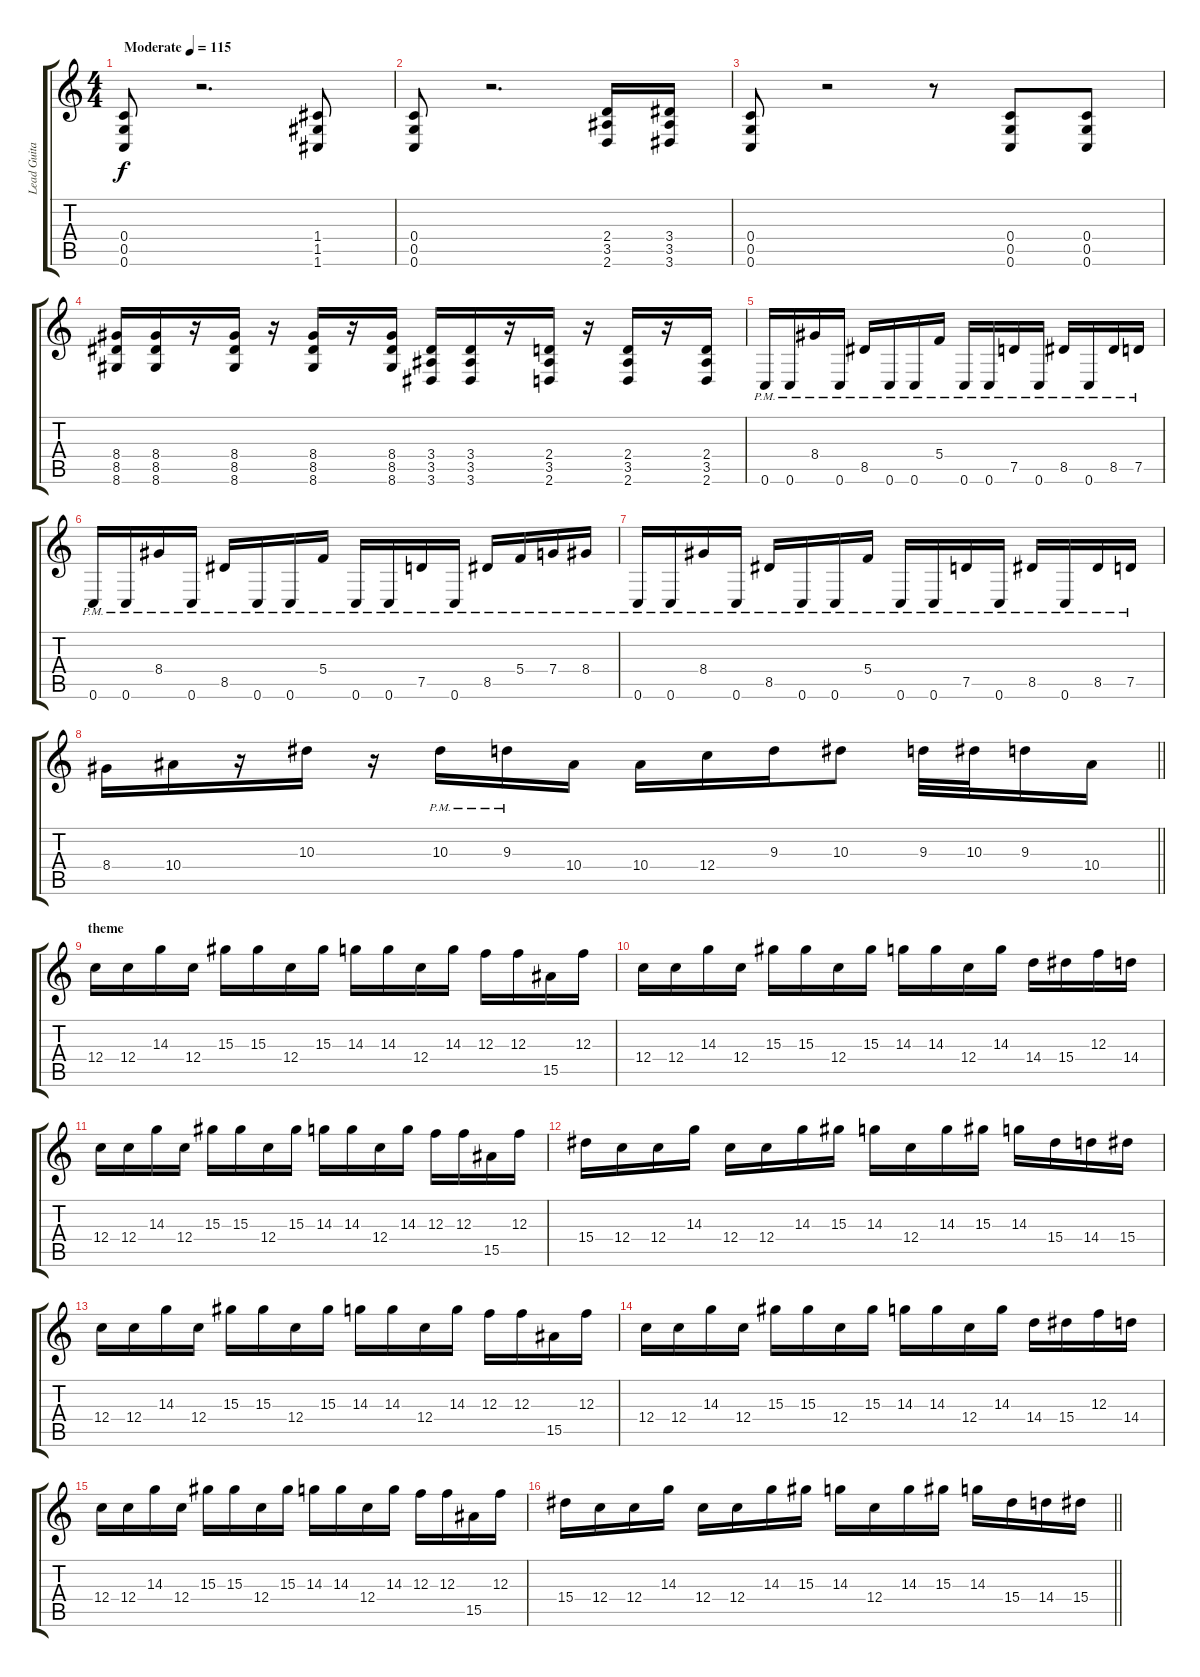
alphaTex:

\track ("Lead Guitar" "Lead Guita") {instrument distortionguitar}
\staff {score tabs}
\tuning (D4 A3 F3 C3 G2 C2) {hide}
\ts (4 4)
\tempo (115 "Moderate")
\clef g2
\ks c
(0.4 0.5 0.6).8{dy f instrument distortionguitar} r.2{d} (1.4 1.5 1.6).8 |
(0.4 0.5 0.6).8 r.2{d} (2.4 3.5 2.6).16 (3.4 3.5 3.6).16 |
(0.4 0.5 0.6).8 r.2 r.8 (0.4 0.5 0.6).8 (0.4 0.5 0.6).8 |
(8.4 8.5 8.6).16 (8.4 8.5 8.6).16 r.16 (8.4 8.5 8.6).16 r.16 (8.4 8.5 8.6).16 r.16 (8.4 8.5 8.6).16 (3.4 3.5 3.6).16 (3.4 3.5 3.6).16 r.16 (2.4 3.5 2.6).16 r.16 (2.4 3.5 2.6).16 r.16 (2.4 3.5 2.6).16 |
0.6{pm}.16 0.6{pm}.16 8.4{pm}.16 0.6{pm}.16 8.5{pm}.16 0.6{pm}.16 0.6{pm}.16 5.4{pm}.16 0.6{pm}.16 0.6{pm}.16 7.5{pm}.16 0.6{pm}.16 8.5{pm}.16 0.6{pm}.16 8.5{pm}.16 7.5{pm}.16 |
0.6{pm}.16 0.6{pm}.16 8.4{pm}.16 0.6{pm}.16 8.5{pm}.16 0.6{pm}.16 0.6{pm}.16 5.4{pm}.16 0.6{pm}.16 0.6{pm}.16 7.5{pm}.16 0.6{pm}.16 8.5{pm}.16 5.4{pm}.16 7.4{pm}.16 8.4{pm}.16 |
0.6{pm}.16 0.6{pm}.16 8.4{pm}.16 0.6{pm}.16 8.5{pm}.16 0.6{pm}.16 0.6{pm}.16 5.4{pm}.16 0.6{pm}.16 0.6{pm}.16 7.5{pm}.16 0.6{pm}.16 8.5{pm}.16 0.6{pm}.16 8.5{pm}.16 7.5{pm}.16 |
\barLineRight lightlight
8.4.16 10.4.16 r.16 10.3.16 r.16 10.3{pm}.16 9.3{pm}.16 10.4.16 10.4.16 12.4.16 9.3.16 10.3.8 9.3.32 10.3.32 9.3.16 10.4.16 |
\section ("" "theme")
12.4.16 12.4.16 14.3.16 12.4.16 15.3.16 15.3.16 12.4.16 15.3.16 14.3.16 14.3.16 12.4.16 14.3.16 12.3.16 12.3.16 15.5.16 12.3.16 |
12.4.16 12.4.16 14.3.16 12.4.16 15.3.16 15.3.16 12.4.16 15.3.16 14.3.16 14.3.16 12.4.16 14.3.16 14.4.16 15.4.16 12.3.16 14.4.16 |
12.4.16 12.4.16 14.3.16 12.4.16 15.3.16 15.3.16 12.4.16 15.3.16 14.3.16 14.3.16 12.4.16 14.3.16 12.3.16 12.3.16 15.5.16 12.3.16 |
15.4.16 12.4.16 12.4.16 14.3.16 12.4.16 12.4.16 14.3.16 15.3.16 14.3.16 12.4.16 14.3.16 15.3.16 14.3.16 15.4.16 14.4.16 15.4.16 |
12.4.16 12.4.16 14.3.16 12.4.16 15.3.16 15.3.16 12.4.16 15.3.16 14.3.16 14.3.16 12.4.16 14.3.16 12.3.16 12.3.16 15.5.16 12.3.16 |
12.4.16 12.4.16 14.3.16 12.4.16 15.3.16 15.3.16 12.4.16 15.3.16 14.3.16 14.3.16 12.4.16 14.3.16 14.4.16 15.4.16 12.3.16 14.4.16 |
12.4.16 12.4.16 14.3.16 12.4.16 15.3.16 15.3.16 12.4.16 15.3.16 14.3.16 14.3.16 12.4.16 14.3.16 12.3.16 12.3.16 15.5.16 12.3.16 |
\barLineRight lightlight
15.4.16 12.4.16 12.4.16 14.3.16 12.4.16 12.4.16 14.3.16 15.3.16 14.3.16 12.4.16 14.3.16 15.3.16 14.3.16 15.4.16 14.4.16 15.4.16
